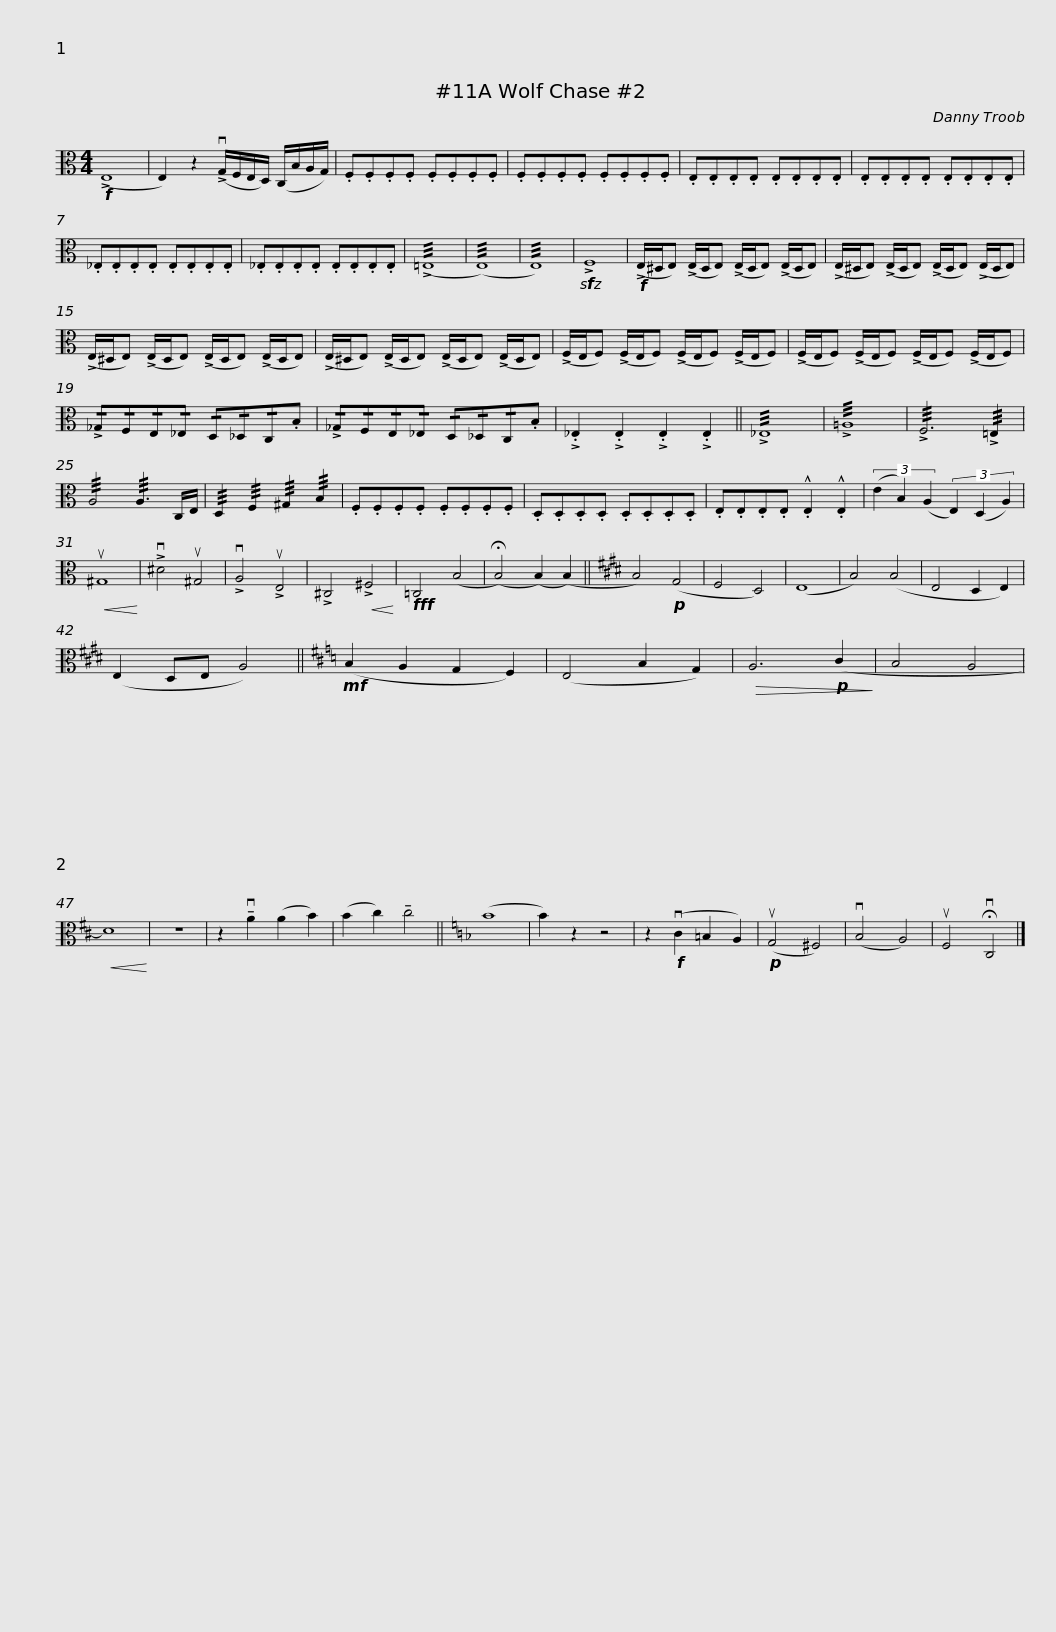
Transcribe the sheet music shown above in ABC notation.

X:1
L:1/8
M:4/4
I:linebreak $
K:C
V:1 alto
V:1
!f! (!>!E,8 | E,2) z2 (!>!vG,/F,/E,/D,/) (C,/B,/A,/G,/) | .F,.F,.F,.F, .F,.F,.F,.F, | .F,.F,.F,.F, .F,.F,.F,.F, | .E,.E,.E,.E, .E,.E,.E,.E, | %5
 .E,.E,.E,.E, .E,.E,.E,.E, |$ ._E,.E,.E,.E, .E,.E,.E,.E, | ._E,.E,.E,.E, .E,.E,.E,.E, | (!///!!>!=E,8 | (!///!E,8) | %10
 !///!E,8) |!sfz! !>!F,8 |!f! (!>!E,/^D,/E,) (!>!E,/D,/E,) (!>!E,/D,/E,) (!>!E,/D,/E,) |$ (!>!E,/^D,/E,) (!>!E,/D,/E,) (!>!E,/D,/E,) (!>!E,/D,/E,) | (!>!E,/^D,/E,) (!>!E,/D,/E,) (!>!E,/D,/E,) (!>!E,/D,/E,) | %15
 (!>!E,/^D,/E,) (!>!E,/D,/E,) (!>!E,/D,/E,) (!>!E,/D,/E,) |$ (!>!F,/E,/F,) (!>!F,/E,/F,) (!>!F,/E,/F,) (!>!F,/E,/F,) | (!>!F,/E,/F,) (!>!F,/E,/F,) (!>!F,/E,/F,) (!>!F,/E,/F,) | !/!!>!_G,!/!F,!/!E,!/!_E, !/!D,!/!_D,!/!C,.B, | !/!!>!_G,!/!F,!/!E,!/!_E, !/!D,!/!_D,!/!C,.B, | %20
 !>!._E,2 !>!.E,2 !>!.E,2 !>!.E,2 ||$ !///!!>!_E,8 | !///!!>!=A,8 | !///!!>!F,6 !///!!>!=E,2 | !///!A,4 !///!A,3 C,/E,/ | %25
 !///!D,2 !///!F,2 !///!^G,2 !///!B,2 | .F,.F,.F,.F, .F,.F,.F,.F, | .D,.D,.D,.D, .D,.D,.D,.D, | .E,.E,.E,.E, .!^!E,2 .!^!E,2 |$ (3(E2 B,2) (A,2 (3E,2) (D,2 A,2) | %30
!<(! u^G,8!<)! | !>!v^D4 u^G,4 | !>!vA,4 !>!uE,4 | !>!^C,4!<(! !>!^F,4!<)! |!fff! =C,4 (B,4 | %35
 (!fermata!B,4) (B,2) (B,2) ||[K:E] B,4)!p! (G,4 | F,4 D,4) | (E,8 | B,4) (B,4 | %40
 E,4 D,2 E,2) |$ (E,2 D,E, A,4) ||[K:D]!mf! (B,2 A,2 G,2 F,2) | (E,4 B,2 G,2) |!>(! A,6!p! (C2!>)! | %45
 B,4 A,4 |!<(! D8)!<)! | z8 | z2 !tenuto!vA2 (A2 B2) | (B2 c2) !tenuto!c4 || %50
[K:F] (B8 | B2) z2 z4 | z2!f! (vC2 =B,2 A,2) |$!p! (uG,4 ^F,4) | (vB,4 A,4) | %55
 uF,4 !fermata!vC,4 |] %56
